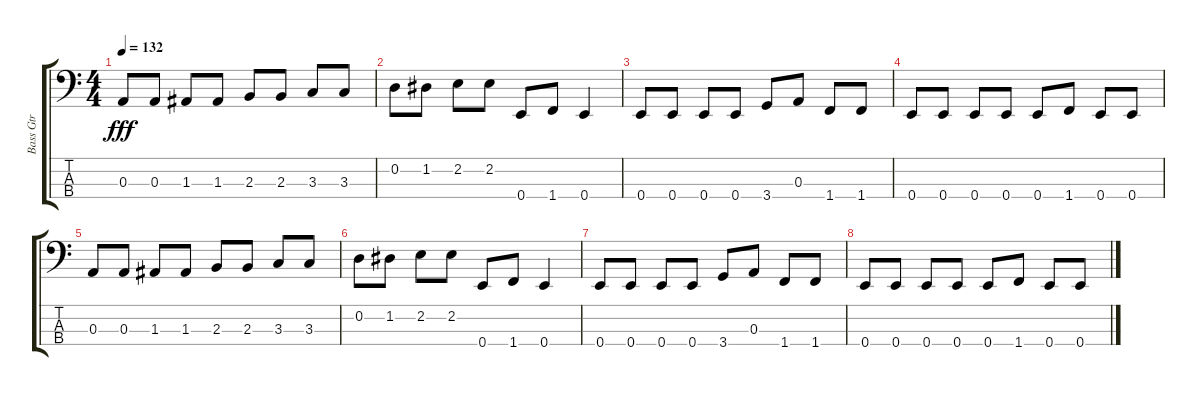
\track ("Bass Gtr" "Bass Gtr") {instrument electricbasspick}
\staff {score tabs}
\tuning (G2 D2 A1 E1) {hide}
\ts (4 4)
\tempo 132
\clef f4
\ks c
0.3.8{dy fff} 0.3.8 1.3.8 1.3.8 2.3.8 2.3.8 3.3.8 3.3.8 |
0.2.8 1.2.8 2.2.8 2.2.8 0.4.8 1.4.8 0.4.4 |
0.4.8 0.4.8 0.4.8 0.4.8 3.4.8 0.3.8 1.4.8 1.4.8 |
0.4.8 0.4.8 0.4.8 0.4.8 0.4.8 1.4.8 0.4.8 0.4.8 |
0.3.8 0.3.8 1.3.8 1.3.8 2.3.8 2.3.8 3.3.8 3.3.8 |
0.2.8 1.2.8 2.2.8 2.2.8 0.4.8 1.4.8 0.4.4 |
0.4.8 0.4.8 0.4.8 0.4.8 3.4.8 0.3.8 1.4.8 1.4.8 |
0.4.8 0.4.8 0.4.8 0.4.8 0.4.8 1.4.8 0.4.8 0.4.8
